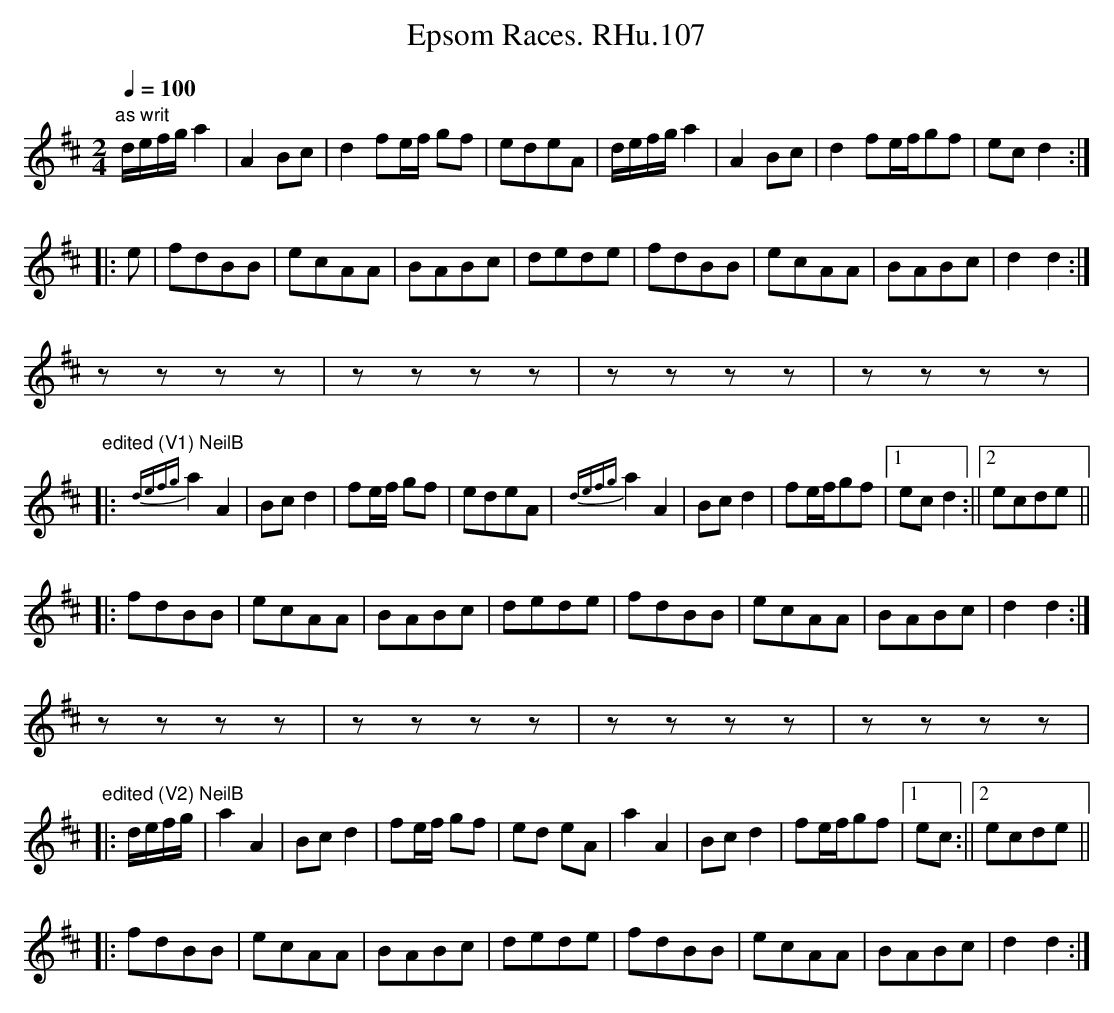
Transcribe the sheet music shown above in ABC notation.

X:1
T:Epsom Races. RHu.107
M:2/4
L:1/8
Q:1/4=100
K:D major
"as writ"
d/e/f/g/ a2|A2Bc|d2 fe/f/ gf| edeA |d/e/f/g/ a2|A2 Bc|d2 fe/f/gf|ecd2::!
e|fdBB|ecAA|BABc|dede|fdBB|ecAA|BABc|d2d2:|!
zzzz|zzzz|zzzz|zzzz|!
"edited (V1) NeilB"
|:{defg}a2A2|Bcd2| fe/f/ gf| edeA |
{defg} a2A2| Bcd2| fe/f/gf|[1ecd2:||[2ecde||!
|:fdBB|ecAA|BABc|dede|fdBB|ecAA|BABc|d2d2:|!
zzzz|zzzz|zzzz|zzzz|!
"edited (V2) NeilB"
|:d/e/f/g/|a2A2|Bcd2| fe/f/ gf| ed eA|a2A2| Bcd2| fe/f/gf|[1 ec:||[2 ecde||!
|:fdBB|ecAA|BABc|dede|fdBB|ecAA|BABc|d2d2:|
